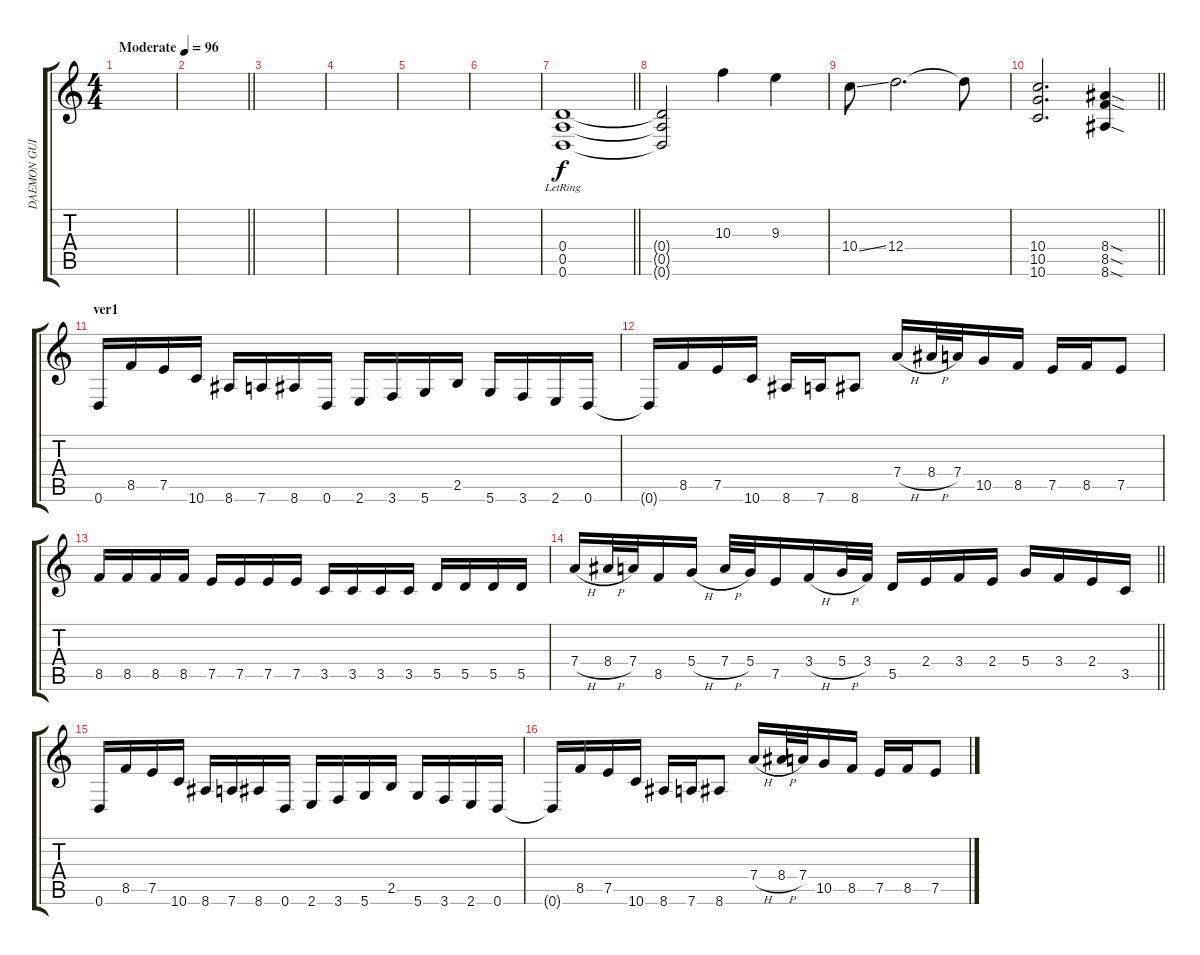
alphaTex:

\track ("DAEMON GUITAR" "DAEMON GUI") {mute instrument distortionguitar}
\staff {score tabs}
\tuning (E4 B3 G3 D3 A2 D2) {hide}
\ts (4 4)
\tempo (96 "Moderate")
\clef g2
\ks c
|
\barLineRight lightlight
|
|
|
|
|
\barLineRight lightlight
(0.4{lr} 0.5{lr} 0.6{lr}).1 |
(0.4{t} 0.5{t} 0.6{t}).2 10.3.4 9.3.4 |
10.4{ss}.8 12.4.2{d} 12.4{t}.8 |
\barLineRight lightlight
(10.4 10.5 10.6).2{d} (8.4{sod} 8.5{sod} 8.6{sod}).4 |
\section ("" "ver1")
0.6.16 8.5.16 7.5.16 10.6.16 8.6.16 7.6.16 8.6.16 0.6.16 2.6.16 3.6.16 5.6.16 2.5.16 5.6.16 3.6.16 2.6.16 0.6.16 |
0.6{t}.16 8.5.16 7.5.16 10.6.16 8.6.16 7.6.16 8.6.8 7.4{h}.16 8.4{h}.32 7.4.32 10.5.16 8.5.16 7.5.16 8.5.16 7.5.8 |
8.5.16 8.5.16 8.5.16 8.5.16 7.5.16 7.5.16 7.5.16 7.5.16 3.5.16 3.5.16 3.5.16 3.5.16 5.5.16 5.5.16 5.5.16 5.5.16 |
\barLineRight lightlight
7.4{h}.16 8.4{h}.32 7.4.32 8.5.16 5.4{h}.16 7.4{h}.32 5.4.32 7.5.16 3.4{h}.16 5.4{h}.32 3.4.32 5.5.16 2.4.16 3.4.16 2.4.16 5.4.16 3.4.16 2.4.16 3.5.16 |
0.6.16 8.5.16 7.5.16 10.6.16 8.6.16 7.6.16 8.6.16 0.6.16 2.6.16 3.6.16 5.6.16 2.5.16 5.6.16 3.6.16 2.6.16 0.6.16 |
0.6{t}.16 8.5.16 7.5.16 10.6.16 8.6.16 7.6.16 8.6.8 7.4{h}.16 8.4{h}.32 7.4.32 10.5.16 8.5.16 7.5.16 8.5.16 7.5.8
